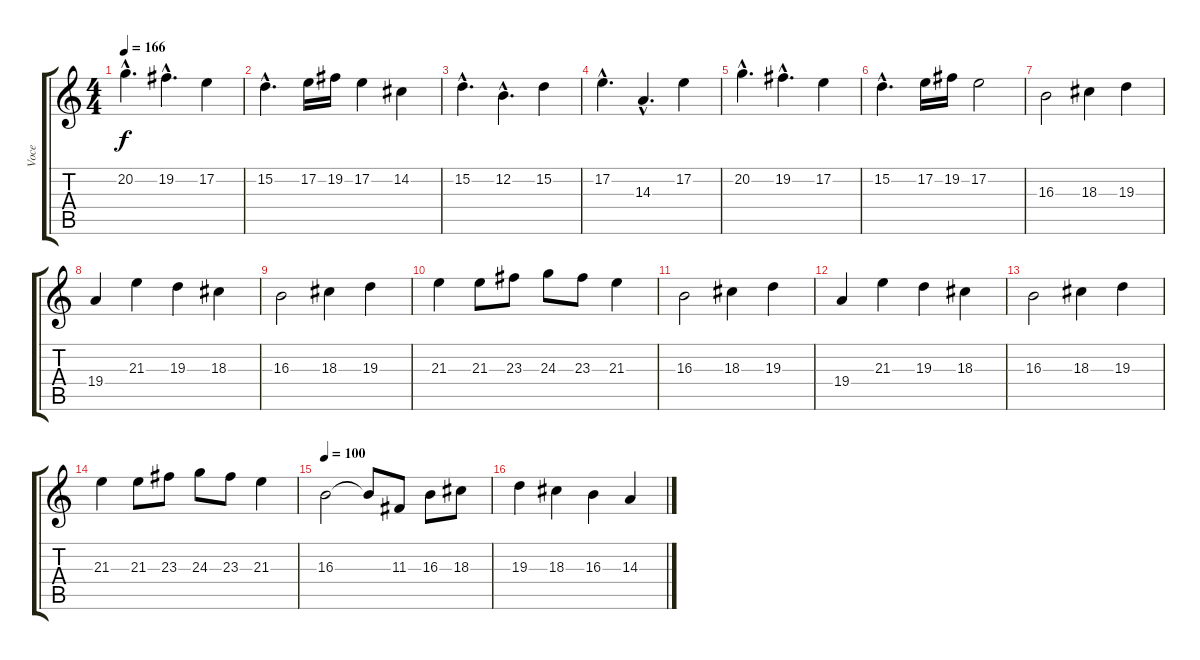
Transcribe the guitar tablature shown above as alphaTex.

\track ("Voce" "Voce") {instrument lead6voice}
\staff {score tabs}
\tuning (E4 B3 G3 D3 A2 E2) {hide}
\ts (4 4)
\tempo 166
\clef g2
\ks c
20.2{hac}.4{d dy f} 19.2{hac}.4{d} 17.2.4 |
15.2{hac}.4{d} 17.2.16 19.2.16 17.2.4 14.2.4 |
15.2{hac}.4{d} 12.2{hac}.4{d} 15.2.4 |
17.2{hac}.4{d} 14.3{hac}.4{d} 17.2.4 |
20.2{hac}.4{d} 19.2{hac}.4{d} 17.2.4 |
15.2{hac}.4{d} 17.2.16 19.2.16 17.2.2 |
16.3.2 18.3.4 19.3.4 |
19.4.4 21.3.4 19.3.4 18.3.4 |
16.3.2 18.3.4 19.3.4 |
21.3.4 21.3.8 23.3.8 24.3.8 23.3.8 21.3.4 |
16.3.2 18.3.4 19.3.4 |
19.4.4 21.3.4 19.3.4 18.3.4 |
16.3.2 18.3.4 19.3.4 |
21.3.4 21.3.8 23.3.8 24.3.8 23.3.8 21.3.4 |
\tempo 100
16.3.2 16.3{t}.8 11.3.8 16.3.8 18.3.8 |
19.3.4 18.3.4 16.3.4 14.3.4
